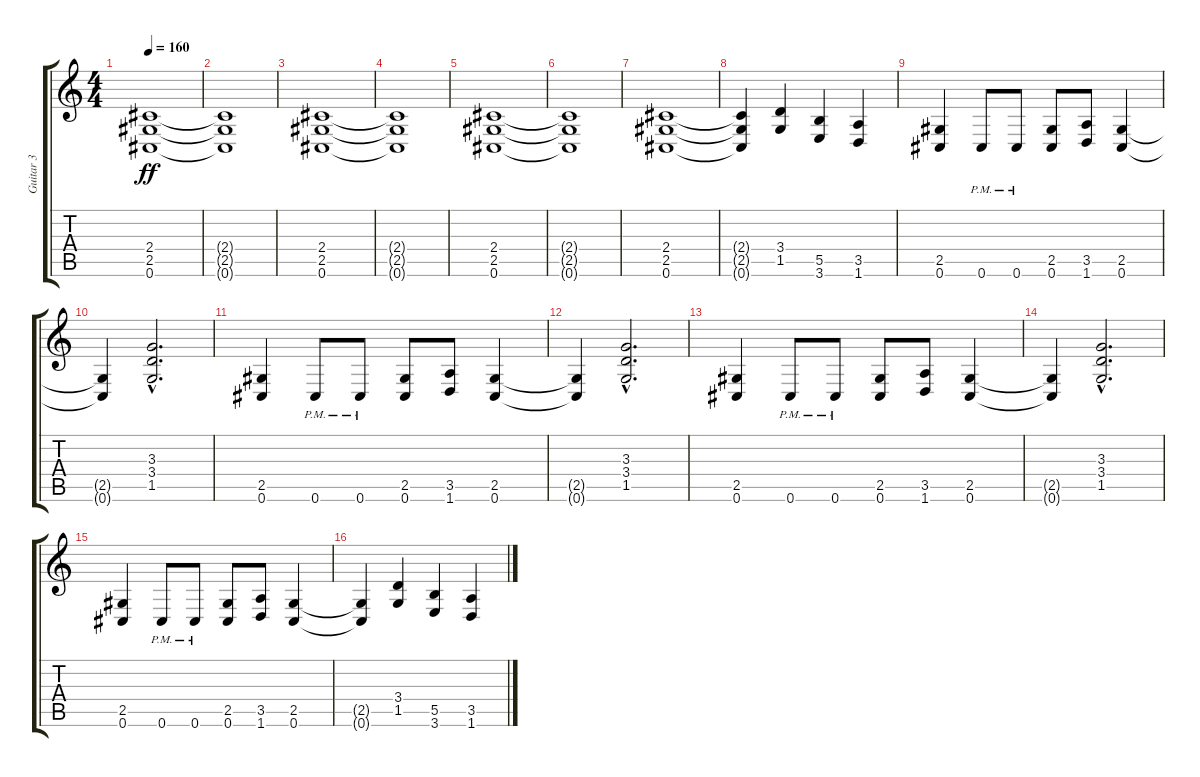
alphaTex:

\track ("Guitar 3" "Guitar 3") {instrument distortionguitar}
\staff {score tabs}
\tuning (Db4 Ab3 E3 B2 Gb2 Db2) {hide}
\ts (4 4)
\tempo 160
\clef g2
\ks c
(2.4 2.5 0.6).1{dy ff} |
(2.4{t} 2.5{t} 0.6{t}).1 |
(2.4 2.5 0.6).1 |
(2.4{t} 2.5{t} 0.6{t}).1 |
(2.4 2.5 0.6).1 |
(2.4{t} 2.5{t} 0.6{t}).1 |
(2.4 2.5 0.6).1 |
(2.4{t} 2.5{t} 0.6{t}).4 (3.4 1.5).4 (5.5 3.6).4 (3.5 1.6).4 |
(2.5 0.6).4 0.6{pm}.8 0.6{pm}.8 (2.5 0.6).8 (3.5 1.6).8 (2.5 0.6).4 |
(2.5{t} 0.6{t}).4 (3.3{hac} 3.4{hac} 1.5{hac}).2{d} |
(2.5 0.6).4 0.6{pm}.8 0.6{pm}.8 (2.5 0.6).8 (3.5 1.6).8 (2.5 0.6).4 |
(2.5{t} 0.6{t}).4 (3.3{hac} 3.4{hac} 1.5{hac}).2{d} |
(2.5 0.6).4 0.6{pm}.8 0.6{pm}.8 (2.5 0.6).8 (3.5 1.6).8 (2.5 0.6).4 |
(2.5{t} 0.6{t}).4 (3.3{hac} 3.4{hac} 1.5{hac}).2{d} |
(2.5 0.6).4 0.6{pm}.8 0.6{pm}.8 (2.5 0.6).8 (3.5 1.6).8 (2.5 0.6).4 |
(2.5{t} 0.6{t}).4 (3.4 1.5).4 (5.5 3.6).4 (3.5 1.6).4
